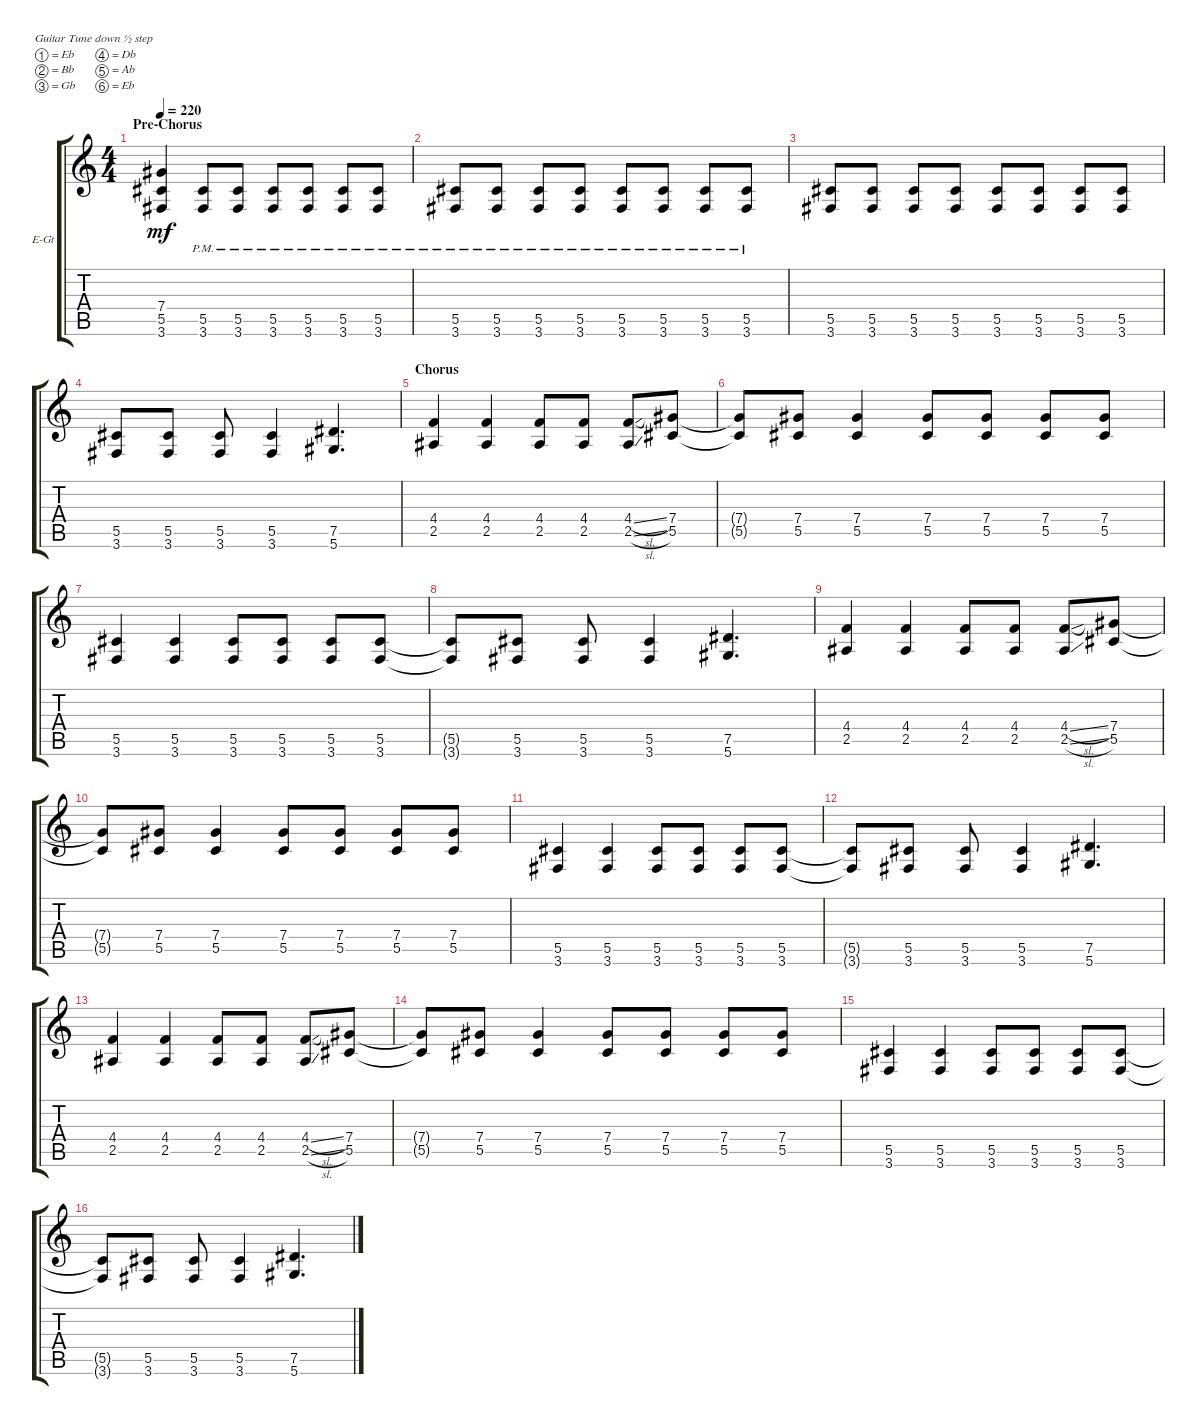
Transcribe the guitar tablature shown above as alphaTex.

\bracketExtendMode groupsimilarinstruments
\firstSystemTrackNameOrientation horizontal
\otherSystemsTrackNameOrientation horizontal
\track ("Electric Guitar 2" "E-Gt") {instrument distortionguitar}
\staff {score tabs}
\tuning (Eb4 Bb3 Gb3 Db3 Ab2 Eb2)
\ts (4 4)
\section ("" "Pre-Chorus")
\tempo 220
\clef g2
\ks c
(3.6 5.5 7.4).4{dy mf} (5.5{pm} 3.6{pm}).8 (3.6{pm} 5.5{pm}).8 (3.6{pm} 5.5{pm}).8 (3.6{pm} 5.5{pm}).8 (3.6{pm} 5.5{pm}).8 (3.6{pm} 5.5{pm}).8 |
(3.6{pm} 5.5{pm}).8 (3.6{pm} 5.5{pm}).8 (3.6{pm} 5.5{pm}).8 (3.6{pm} 5.5{pm}).8 (3.6{pm} 5.5{pm}).8 (3.6{pm} 5.5{pm}).8 (3.6{pm} 5.5{pm}).8 (3.6{pm} 5.5{pm}).8 |
(3.6 5.5).8 (3.6 5.5).8 (3.6 5.5).8 (3.6 5.5).8 (3.6 5.5).8 (3.6 5.5).8 (3.6 5.5).8 (3.6 5.5).8 |
(3.6 5.5).8 (3.6 5.5).8 (3.6 5.5).8 (3.6 5.5).4 (5.6 7.5).4{d} |
\section ("" "Chorus")
(2.5 4.4).4 (2.5 4.4).4 (2.5 4.4).8 (2.5 4.4).8 (2.5{sl} 4.4{sl}).8 (5.5 7.4).8 |
(5.5{t} 7.4{t}).8 (5.5 7.4).8 (5.5 7.4).4 (5.5 7.4).8 (5.5 7.4).8 (5.5 7.4).8 (5.5 7.4).8 |
(3.6 5.5).4 (3.6 5.5).4 (3.6 5.5).8 (3.6 5.5).8 (3.6 5.5).8 (3.6 5.5).8 |
(3.6{t} 5.5{t}).8 (3.6 5.5).8 (3.6 5.5).8 (3.6 5.5).4 (5.6 7.5).4{d} |
(2.5 4.4).4 (2.5 4.4).4 (2.5 4.4).8 (2.5 4.4).8 (2.5{sl} 4.4{sl}).8 (5.5 7.4).8 |
(5.5{t} 7.4{t}).8 (5.5 7.4).8 (5.5 7.4).4 (5.5 7.4).8 (5.5 7.4).8 (5.5 7.4).8 (5.5 7.4).8 |
(3.6 5.5).4 (3.6 5.5).4 (3.6 5.5).8 (3.6 5.5).8 (3.6 5.5).8 (3.6 5.5).8 |
(3.6{t} 5.5{t}).8 (3.6 5.5).8 (3.6 5.5).8 (3.6 5.5).4 (5.6 7.5).4{d} |
(2.5 4.4).4 (2.5 4.4).4 (2.5 4.4).8 (2.5 4.4).8 (2.5{sl} 4.4{sl}).8 (5.5 7.4).8 |
(5.5{t} 7.4{t}).8 (5.5 7.4).8 (5.5 7.4).4 (5.5 7.4).8 (5.5 7.4).8 (5.5 7.4).8 (5.5 7.4).8 |
(3.6 5.5).4 (3.6 5.5).4 (3.6 5.5).8 (3.6 5.5).8 (3.6 5.5).8 (3.6 5.5).8 |
(3.6{t} 5.5{t}).8 (3.6 5.5).8 (3.6 5.5).8 (3.6 5.5).4 (5.6 7.5).4{d}
